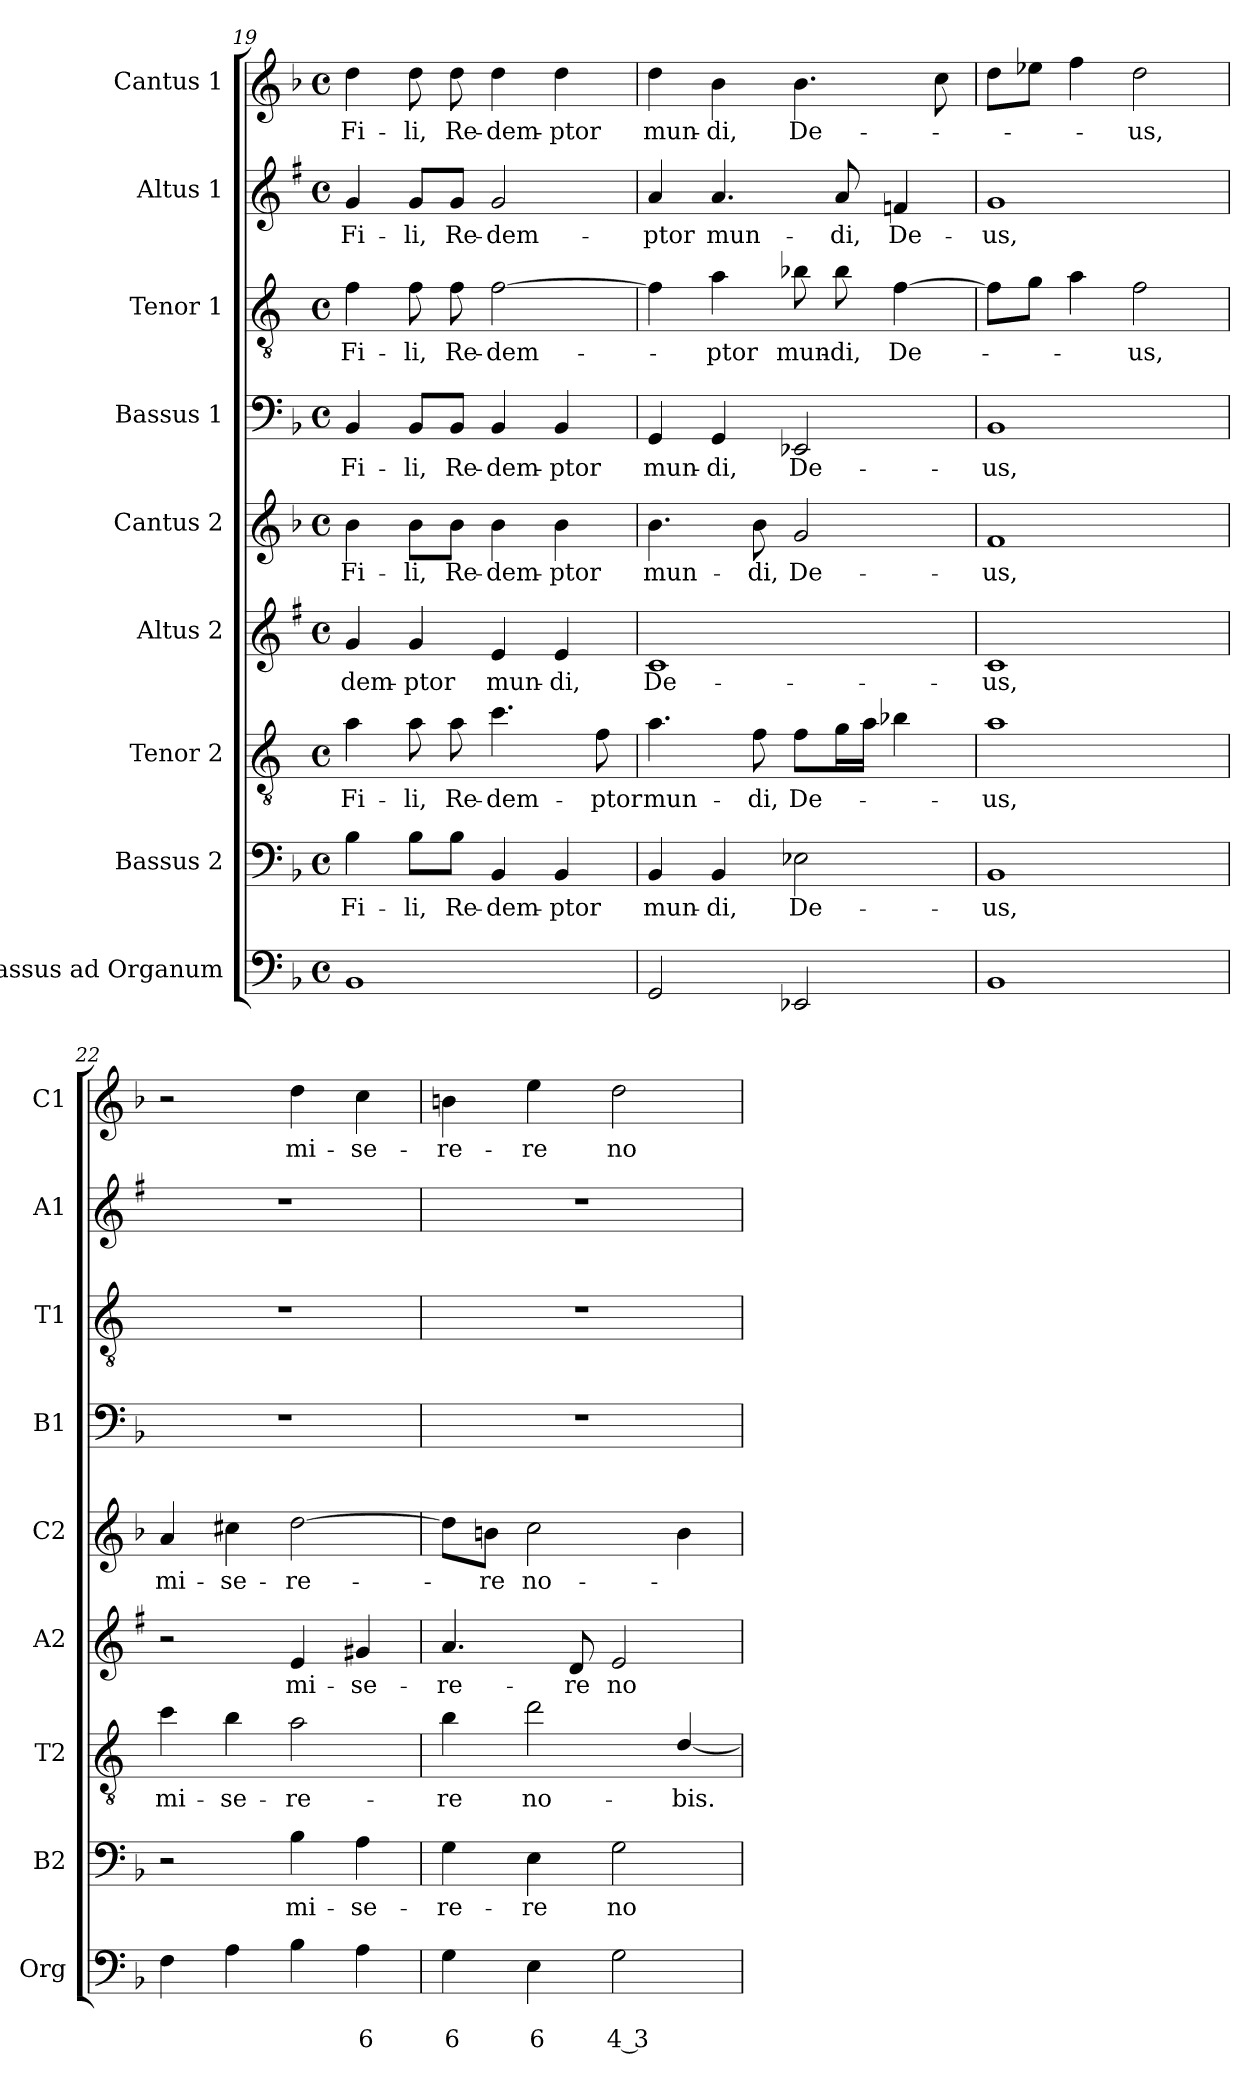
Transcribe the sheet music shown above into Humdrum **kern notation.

**kern	**text	**text	**kern	**text	**kern	**text	**kern	**text	**kern	**text	**kern	**text	**kern	**text	**kern	**text	**kern	**text
*part9	*part9	*part9	*part8	*part8	*part7	*part7	*part6	*part6	*part5	*part5	*part4	*part4	*part3	*part3	*part2	*part2	*part1	*part1
*staff9	*staff9	*staff9	*staff8	*staff8	*staff7	*staff7	*staff6	*staff6	*staff5	*staff5	*staff4	*staff4	*staff3	*staff3	*staff2	*staff2	*staff1	*staff1
*I"Bassus ad Organum	*	*	*I"Bassus 2	*	*I"Tenor 2	*	*I"Altus 2	*	*I"Cantus 2	*	*I"Bassus 1	*	*I"Tenor 1	*	*I"Altus 1	*	*I"Cantus 1	*
*I'Org	*	*	*I'B2	*	*I'T2	*	*I'A2	*	*I'C2	*	*I'B1	*	*I'T1	*	*I'A1	*	*I'C1	*
*clefF4	*	*	*clefF4	*	*clefGv2	*	*clefG2	*	*clefG2	*	*clefF4	*	*clefGv2	*	*clefG2	*	*clefG2	*
*	*	*	*	*	*ITrd4c7	*	*ITrd1c2	*	*	*	*	*	*ITrd4c7	*	*ITrd1c2	*	*	*
*k[b-]	*	*	*k[b-]	*	*k[b-]	*	*k[b-]	*	*k[b-]	*	*k[b-]	*	*k[b-]	*	*k[b-]	*	*k[b-]	*
*F:	*	*	*F:	*	*F:	*	*F:	*	*F:	*	*F:	*	*F:	*	*F:	*	*F:	*
*M4/4	*	*	*M4/4	*	*M4/4	*	*M4/4	*	*M4/4	*	*M4/4	*	*M4/4	*	*M4/4	*	*M4/4	*
*met(c)	*	*	*met(c)	*	*met(c)	*	*met(c)	*	*met(c)	*	*met(c)	*	*met(c)	*	*met(c)	*	*met(c)	*
=19	=19	=19	=19	=19	=19	=19	=19	=19	=19	=19	=19	=19	=19	=19	=19	=19	=19	=19
!	!	!	!	!LO:LY:b	!	!LO:LY:b	!	!LO:LY:b	!	!LO:LY:b	!	!LO:LY:b	!	!LO:LY:b	!	!LO:LY:b	!	!LO:LY:b
1BB-	.	.	4B-\	Fi-	4d\	Fi-	4f/	-dem-	4b-\	Fi-	4BB-/	Fi-	4B-\	Fi-	4f/	Fi-	4dd\	Fi-
!	!	!	!	!LO:LY:b	!	!LO:LY:b	!	!LO:LY:b	!	!LO:LY:b	!	!LO:LY:b	!	!LO:LY:b	!	!LO:LY:b	!	!LO:LY:b
.	.	.	8B-\L	-li,	8d\	-li,	4f/	-ptor	8b-\L	-li,	8BB-/L	-li,	8B-\	-li,	8f/L	-li,	8dd\	-li,
!	!	!	!	!LO:LY:b	!	!LO:LY:b	!	!	!	!LO:LY:b	!	!LO:LY:b	!	!LO:LY:b	!	!LO:LY:b	!	!LO:LY:b
.	.	.	8B-\J	Re-	8d\	Re-	.	.	8b-\J	Re-	8BB-/J	Re-	8B-\	Re-	8f/J	Re-	8dd\	Re-
!	!	!	!	!LO:LY:b	!	!LO:LY:b	!	!LO:LY:b	!	!LO:LY:b	!	!LO:LY:b	!	!LO:LY:b	!	!LO:LY:b	!	!LO:LY:b
.	.	.	4BB-/	-dem-	4.f\	-dem-	4d/	mun-	4b-\	-dem-	4BB-/	-dem-	[2B-\	-dem-	2f/	-dem-	4dd\	-dem-
!	!	!	!	!LO:LY:b	!	!	!	!LO:LY:b	!	!LO:LY:b	!	!LO:LY:b	!	!	!	!	!	!LO:LY:b
.	.	.	4BB-/	-ptor	.	.	4d/	-di,	4b-\	-ptor	4BB-/	-ptor	.	.	.	.	4dd\	-ptor
!	!	!	!	!	!	!LO:LY:b	!	!	!	!	!	!	!	!	!	!	!	!
.	.	.	.	.	8B-\	-ptor	.	.	.	.	.	.	.	.	.	.	.	.
=20	=20	=20	=20	=20	=20	=20	=20	=20	=20	=20	=20	=20	=20	=20	=20	=20	=20	=20
!	!	!	!	!LO:LY:b	!	!LO:LY:b	!	!LO:LY:b	!	!LO:LY:b	!	!LO:LY:b	!	!	!	!LO:LY:b	!	!LO:LY:b
2GG/	.	.	4BB-/	mun-	4.d\	mun-	1B-	De-	4.b-\	mun-	4GG/	mun-	4B-\]	.	4g/	-ptor	4dd\	mun-
!	!	!	!	!LO:LY:b	!	!	!	!	!	!	!	!LO:LY:b	!	!LO:LY:b	!	!LO:LY:b	!	!LO:LY:b
.	.	.	4BB-/	-di,	.	.	.	.	.	.	4GG/	-di,	4d\	-ptor	4.g/	mun-	4b-\	-di,
!	!	!	!	!	!	!LO:LY:b	!	!	!	!LO:LY:b	!	!	!	!	!	!	!	!
.	.	.	.	.	8B-\	-di,	.	.	8b-\	-di,	.	.	.	.	.	.	.	.
!	!	!	!	!LO:LY:b	!	!LO:LY:b	!	!	!	!LO:LY:b	!	!LO:LY:b	!	!LO:LY:b	!	!	!	!LO:LY:b
2EE-X/	.	.	2E-X\	De-	8B-\L	De-	.	.	2g/	De-	2EE-X/	De-	8e-X\	mun-	.	.	4.b-\	De-
!	!	!	!	!	!	!	!	!	!	!	!	!	!	!LO:LY:b	!	!LO:LY:b	!	!
.	.	.	.	.	16c\L	.	.	.	.	.	.	.	8e-\	-di,	8g/	-di,	.	.
.	.	.	.	.	16d\JJ	.	.	.	.	.	.	.	.	.	.	.	.	.
!	!	!	!	!	!	!	!	!	!	!	!	!	!	!LO:LY:b	!	!LO:LY:b	!	!
.	.	.	.	.	4e-X\	.	.	.	.	.	.	.	[4B-\	De-	4e-X/	De-	.	.
.	.	.	.	.	.	.	.	.	.	.	.	.	.	.	.	.	8cc\	.
=21	=21	=21	=21	=21	=21	=21	=21	=21	=21	=21	=21	=21	=21	=21	=21	=21	=21	=21
!	!	!	!	!LO:LY:b	!	!LO:LY:b	!	!LO:LY:b	!	!LO:LY:b	!	!LO:LY:b	!	!	!	!LO:LY:b	!	!
1BB-	.	.	1BB-	-us,	1d	-us,	1B-	-us,	1f	-us,	1BB-	-us,	8B-\L]	.	1f	-us,	8dd\L	.
.	.	.	.	.	.	.	.	.	.	.	.	.	8c\J	.	.	.	8ee-X\J	.
.	.	.	.	.	.	.	.	.	.	.	.	.	4d\	.	.	.	4ff\	.
!	!	!	!	!	!	!	!	!	!	!	!	!	!	!LO:LY:b	!	!	!	!LO:LY:b
.	.	.	.	.	.	.	.	.	.	.	.	.	2B-\	-us,	.	.	2dd\	-us,
=22	=22	=22	=22	=22	=22	=22	=22	=22	=22	=22	=22	=22	=22	=22	=22	=22	=22	=22
!	!	!	!	!	!	!LO:LY:b	!	!	!	!LO:LY:b	!	!	!	!	!	!	!	!
4F\	.	.	2r	.	4f\	mi-	2r	.	4a/	mi-	1r	.	1r	.	1r	.	2r	.
!	!	!	!	!	!	!LO:LY:b	!	!	!	!LO:LY:b	!	!	!	!	!	!	!	!
4A\	.	.	.	.	4e\	-se-	.	.	4cc#X\	-se-	.	.	.	.	.	.	.	.
!	!	!	!	!LO:LY:b	!	!LO:LY:b	!	!LO:LY:b	!	!LO:LY:b	!	!	!	!	!	!	!	!LO:LY:b
4B-\	.	.	4B-\	mi-	2d\	-re-	4d/	mi-	[2dd\	-re-	.	.	.	.	.	.	4dd\	mi-
!	!	!LO:LY:b	!	!LO:LY:b	!	!	!	!LO:LY:b	!	!	!	!	!	!	!	!	!	!LO:LY:b
4A\	.	6	4A\	-se-	.	.	4f#X/	-se-	.	.	.	.	.	.	.	.	4cc\	-se-
!!LO:LB:g=z
=23	=23	=23	=23	=23	=23	=23	=23	=23	=23	=23	=23	=23	=23	=23	=23	=23	=23	=23
!	!	!LO:LY:b	!	!LO:LY:b	!	!LO:LY:b	!	!LO:LY:b	!	!	!	!	!	!	!	!	!	!LO:LY:b
4G\	.	6	4G\	-re-	4e\	-re	4.g/	-re-	8dd\L]	.	1r	.	1r	.	1r	.	4bn\	-re-
!	!	!	!	!	!	!	!	!	!	!LO:LY:b	!	!	!	!	!	!	!	!
.	.	.	.	.	.	.	.	.	8bn\J	-re	.	.	.	.	.	.	.	.
!	!	!LO:LY:b	!	!LO:LY:b	!	!LO:LY:b	!	!	!	!LO:LY:b	!	!	!	!	!	!	!	!LO:LY:b
4E\	.	6	4E\	-re	2g\	no-	.	.	2cc\	no-	.	.	.	.	.	.	4ee\	-re
!	!	!	!	!	!	!	!	!LO:LY:b	!	!	!	!	!	!	!	!	!	!
.	.	.	.	.	.	.	8c/	-re	.	.	.	.	.	.	.	.	.	.
!	!	!LO:LY:b	!	!LO:LY:b	!	!	!	!LO:LY:b	!	!	!	!	!	!	!	!	!	!LO:LY:b
2G\	.	4 3	2G\	no-	.	.	2d/	no-	.	.	.	.	.	.	.	.	2dd\	no-
!	!	!	!	!	!	!LO:LY:b	!	!	!	!	!	!	!	!	!	!	!	!
.	.	.	.	.	[4G/	-bis.	.	.	4b\	.	.	.	.	.	.	.	.	.
=	=	=	=	=	=	=	=	=	=	=	=	=	=	=	=	=	=	=
*-	*-	*-	*-	*-	*-	*-	*-	*-	*-	*-	*-	*-	*-	*-	*-	*-	*-	*-
